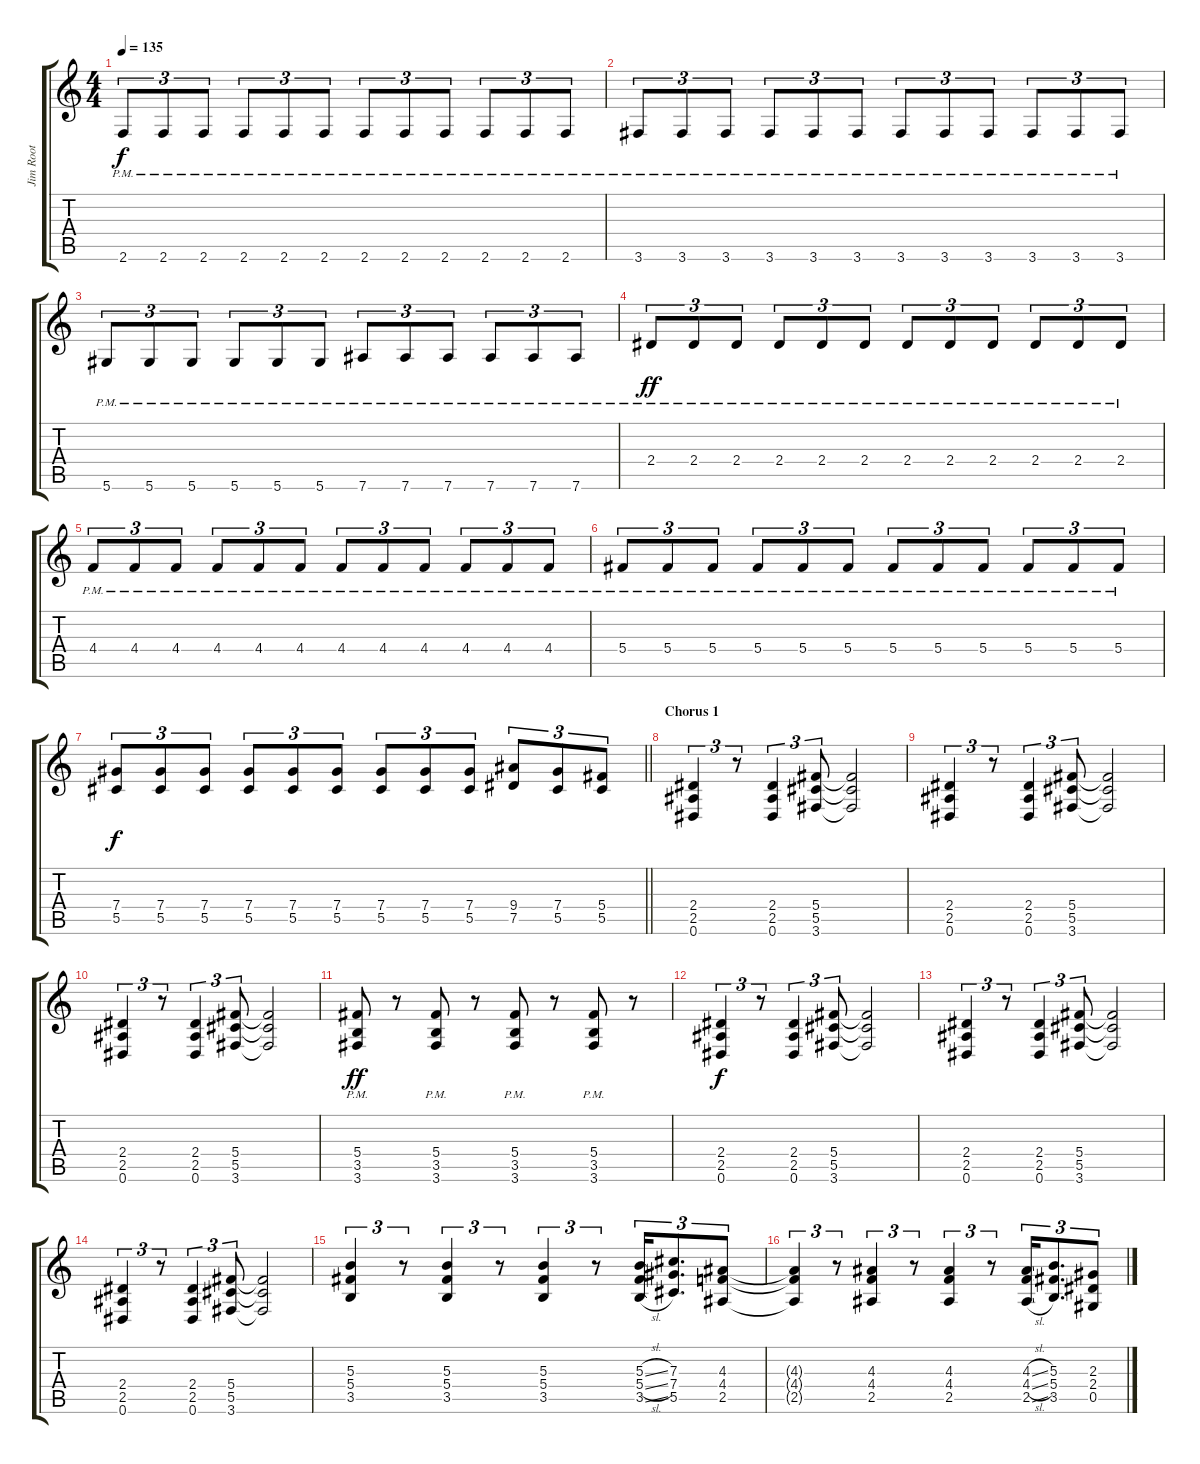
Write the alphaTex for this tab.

\track ("Jim Root" "Jim Root") {instrument distortionguitar}
\staff {score tabs}
\tuning (Eb4 Bb3 Gb3 Db3 Ab2 Eb2) {hide}
\ts (4 4)
\tempo 135
\clef g2
\ks c
2.6{pm}.8{tu (3 2) dy f} 2.6{pm}.8{tu (3 2)} 2.6{pm}.8{tu (3 2)} 2.6{pm}.8{tu (3 2)} 2.6{pm}.8{tu (3 2)} 2.6{pm}.8{tu (3 2)} 2.6{pm}.8{tu (3 2)} 2.6{pm}.8{tu (3 2)} 2.6{pm}.8{tu (3 2)} 2.6{pm}.8{tu (3 2)} 2.6{pm}.8{tu (3 2)} 2.6{pm}.8{tu (3 2)} |
3.6{pm}.8{tu (3 2)} 3.6{pm}.8{tu (3 2)} 3.6{pm}.8{tu (3 2)} 3.6{pm}.8{tu (3 2)} 3.6{pm}.8{tu (3 2)} 3.6{pm}.8{tu (3 2)} 3.6{pm}.8{tu (3 2)} 3.6{pm}.8{tu (3 2)} 3.6{pm}.8{tu (3 2)} 3.6{pm}.8{tu (3 2)} 3.6{pm}.8{tu (3 2)} 3.6{pm}.8{tu (3 2)} |
5.6{pm}.8{tu (3 2)} 5.6{pm}.8{tu (3 2)} 5.6{pm}.8{tu (3 2)} 5.6{pm}.8{tu (3 2)} 5.6{pm}.8{tu (3 2)} 5.6{pm}.8{tu (3 2)} 7.6{pm}.8{tu (3 2)} 7.6{pm}.8{tu (3 2)} 7.6{pm}.8{tu (3 2)} 7.6{pm}.8{tu (3 2)} 7.6{pm}.8{tu (3 2)} 7.6{pm}.8{tu (3 2)} |
2.4{pm}.8{tu (3 2) dy ff} 2.4{pm}.8{tu (3 2)} 2.4{pm}.8{tu (3 2)} 2.4{pm}.8{tu (3 2)} 2.4{pm}.8{tu (3 2)} 2.4{pm}.8{tu (3 2)} 2.4{pm}.8{tu (3 2)} 2.4{pm}.8{tu (3 2)} 2.4{pm}.8{tu (3 2)} 2.4{pm}.8{tu (3 2)} 2.4{pm}.8{tu (3 2)} 2.4{pm}.8{tu (3 2)} |
4.4{pm}.8{tu (3 2)} 4.4{pm}.8{tu (3 2)} 4.4{pm}.8{tu (3 2)} 4.4{pm}.8{tu (3 2)} 4.4{pm}.8{tu (3 2)} 4.4{pm}.8{tu (3 2)} 4.4{pm}.8{tu (3 2)} 4.4{pm}.8{tu (3 2)} 4.4{pm}.8{tu (3 2)} 4.4{pm}.8{tu (3 2)} 4.4{pm}.8{tu (3 2)} 4.4{pm}.8{tu (3 2)} |
5.4{pm}.8{tu (3 2) volume 13} 5.4{pm}.8{tu (3 2)} 5.4{pm}.8{tu (3 2)} 5.4{pm}.8{tu (3 2)} 5.4{pm}.8{tu (3 2)} 5.4{pm}.8{tu (3 2)} 5.4{pm}.8{tu (3 2)} 5.4{pm}.8{tu (3 2)} 5.4{pm}.8{tu (3 2)} 5.4{pm}.8{tu (3 2)} 5.4{pm}.8{tu (3 2)} 5.4{pm}.8{tu (3 2)} |
\barLineRight lightlight
(7.4 5.5).8{tu (3 2) dy f} (7.4 5.5).8{tu (3 2)} (7.4 5.5).8{tu (3 2)} (7.4 5.5).8{tu (3 2)} (7.4 5.5).8{tu (3 2)} (7.4 5.5).8{tu (3 2)} (7.4 5.5).8{tu (3 2)} (7.4 5.5).8{tu (3 2)} (7.4 5.5).8{tu (3 2)} (9.4 7.5).8{tu (3 2)} (7.4 5.5).8{tu (3 2)} (5.4 5.5).8{tu (3 2)} |
\section ("" "Chorus 1")
(2.4 2.5 0.6).4{tu (3 2)} r.8{tu (3 2)} (2.4 2.5 0.6).4{tu (3 2)} (5.4 5.5 3.6).8{tu (3 2)} (5.4{t} 5.5{t} 3.6{t}).2 |
(2.4 2.5 0.6).4{tu (3 2)} r.8{tu (3 2)} (2.4 2.5 0.6).4{tu (3 2)} (5.4 5.5 3.6).8{tu (3 2)} (5.4{t} 5.5{t} 3.6{t}).2 |
(2.4 2.5 0.6).4{tu (3 2)} r.8{tu (3 2)} (2.4 2.5 0.6).4{tu (3 2)} (5.4 5.5 3.6).8{tu (3 2)} (5.4{t} 5.5{t} 3.6{t}).2 |
(5.4{pm} 3.5{pm} 3.6{pm}).8{dy ff} r.8 (5.4{pm} 3.5{pm} 3.6{pm}).8 r.8 (5.4{pm} 3.5{pm} 3.6{pm}).8 r.8 (5.4{pm} 3.5{pm} 3.6{pm}).8 r.8 |
(2.4 2.5 0.6).4{tu (3 2) dy f} r.8{tu (3 2)} (2.4 2.5 0.6).4{tu (3 2)} (5.4 5.5 3.6).8{tu (3 2)} (5.4{t} 5.5{t} 3.6{t}).2 |
(2.4 2.5 0.6).4{tu (3 2)} r.8{tu (3 2)} (2.4 2.5 0.6).4{tu (3 2)} (5.4 5.5 3.6).8{tu (3 2)} (5.4{t} 5.5{t} 3.6{t}).2 |
(2.4 2.5 0.6).4{tu (3 2)} r.8{tu (3 2)} (2.4 2.5 0.6).4{tu (3 2)} (5.4 5.5 3.6).8{tu (3 2)} (5.4{t} 5.5{t} 3.6{t}).2 |
(5.3 5.4 3.5).4{tu (3 2)} r.8{tu (3 2)} (5.3 5.4 3.5).4{tu (3 2)} r.8{tu (3 2)} (5.3 5.4 3.5).4{tu (3 2)} r.8{tu (3 2)} (5.3{sl} 5.4{sl} 3.5{sl}).16{tu (3 2)} (7.3 7.4 5.5).8{d tu (3 2)} (4.3 4.4 2.5).8{tu (3 2)} |
(4.3{t} 4.4{t} 2.5{t}).4{tu (3 2)} r.8{tu (3 2)} (4.3 4.4 2.5).4{tu (3 2)} r.8{tu (3 2)} (4.3 4.4 2.5).4{tu (3 2)} r.8{tu (3 2)} (4.3{sl} 4.4{sl} 2.5{sl}).16{tu (3 2)} (5.3 5.4 3.5).8{d tu (3 2)} (2.3 2.4 0.5).8{tu (3 2)}
